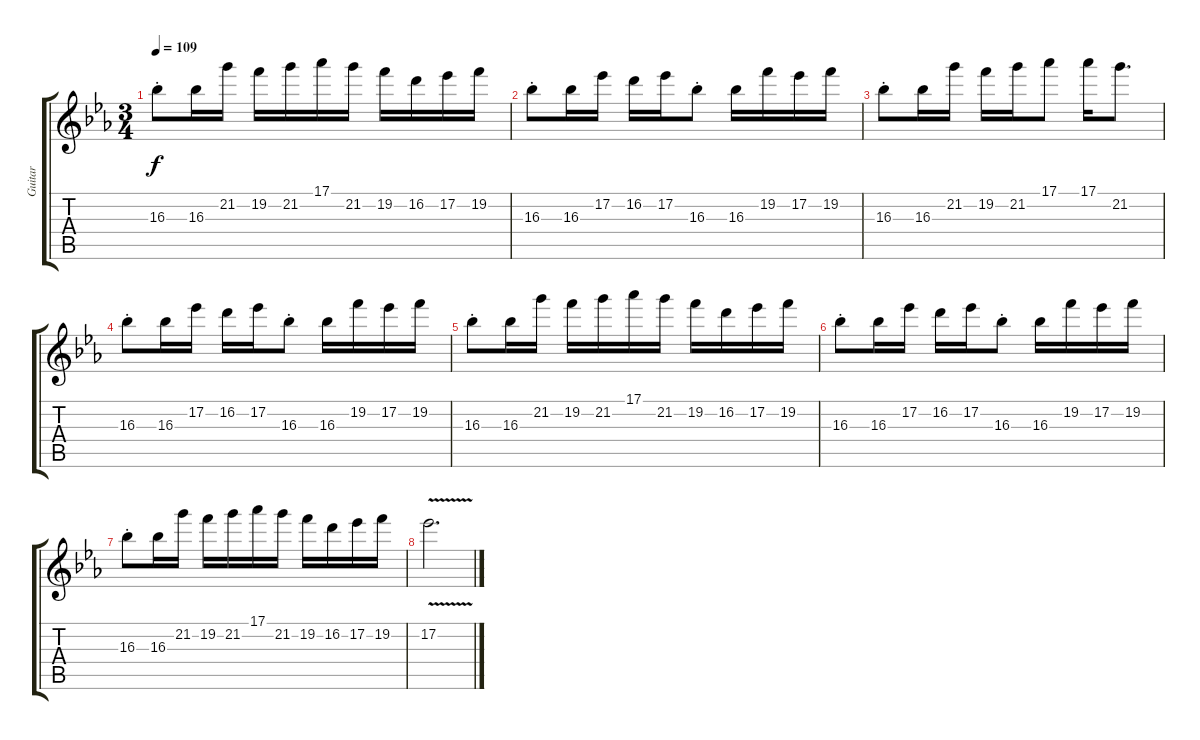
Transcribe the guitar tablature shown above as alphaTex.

\track ("Guitar" "Guitar") {instrument overdrivenguitar}
\staff {score tabs}
\tuning (Eb4 Bb3 Gb3 Db3 Ab2 Eb2) {hide}
\ts (3 4)
\tempo 109
\clef g2
\ks eb
16.3{st}.8{dy f} 16.3.16 21.2.16 19.2.16 21.2.16 17.1.16 21.2.16 19.2.16 16.2.16 17.2.16 19.2.16 |
16.3{st}.8 16.3.16 17.2.16 16.2.16 17.2.16 16.3{st}.8 16.3.16 19.2.16 17.2.16 19.2.16 |
16.3{st}.8 16.3.16 21.2.16 19.2.16 21.2.16 17.1.8 17.1.16 21.2.8{d} |
16.3{st}.8 16.3.16 17.2.16 16.2.16 17.2.16 16.3{st}.8 16.3.16 19.2.16 17.2.16 19.2.16 |
16.3{st}.8 16.3.16 21.2.16 19.2.16 21.2.16 17.1.16 21.2.16 19.2.16 16.2.16 17.2.16 19.2.16 |
16.3{st}.8 16.3.16 17.2.16 16.2.16 17.2.16 16.3{st}.8 16.3.16 19.2.16 17.2.16 19.2.16 |
16.3{st}.8 16.3.16 21.2.16 19.2.16 21.2.16 17.1.16 21.2.16 19.2.16 16.2.16 17.2.16 19.2.16 |
17.2{v}.2{d}
